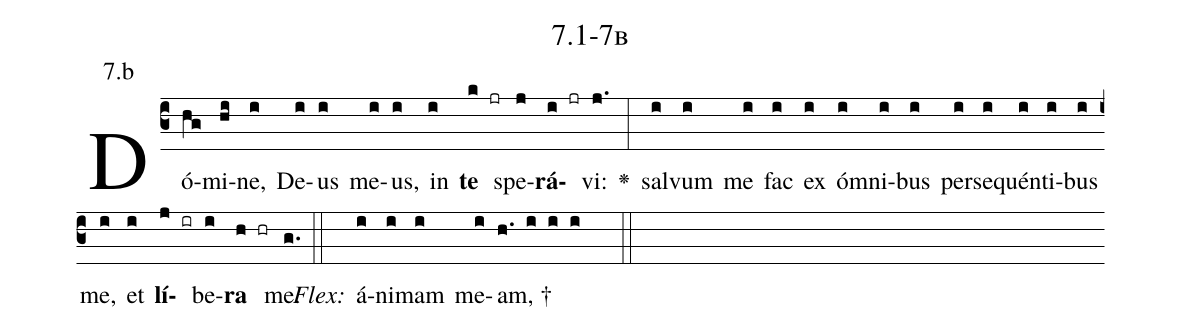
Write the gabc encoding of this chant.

name: 7.1-7b;
annotation: 7.b;
%%
(c3)Dó(hg)mi(hi)ne,(i) De(i)us(i) me(i)us,(i) in(i) <b>te</b>(k jr) spe(j)<b>rá</b>(i jr)vi:(j.) <v>\greheightstar</v>(:) sal(i)vum(i) me(i) fac(i) ex(i) óm(i)ni(i)bus(i) per(i)se(i)quén(i)ti(i)bus(i) me,(i) et(i) <b>lí</b>(j ir)be(i)<b>ra</b>(h hr) me.(g.) (::)
<i>Flex:</i>()  á(i)ni(i)mam(i) me(i)am, †(h. i i i  ::)

%E(i) u(i) o(j) u(i) a(h) e.(g.) (::)
